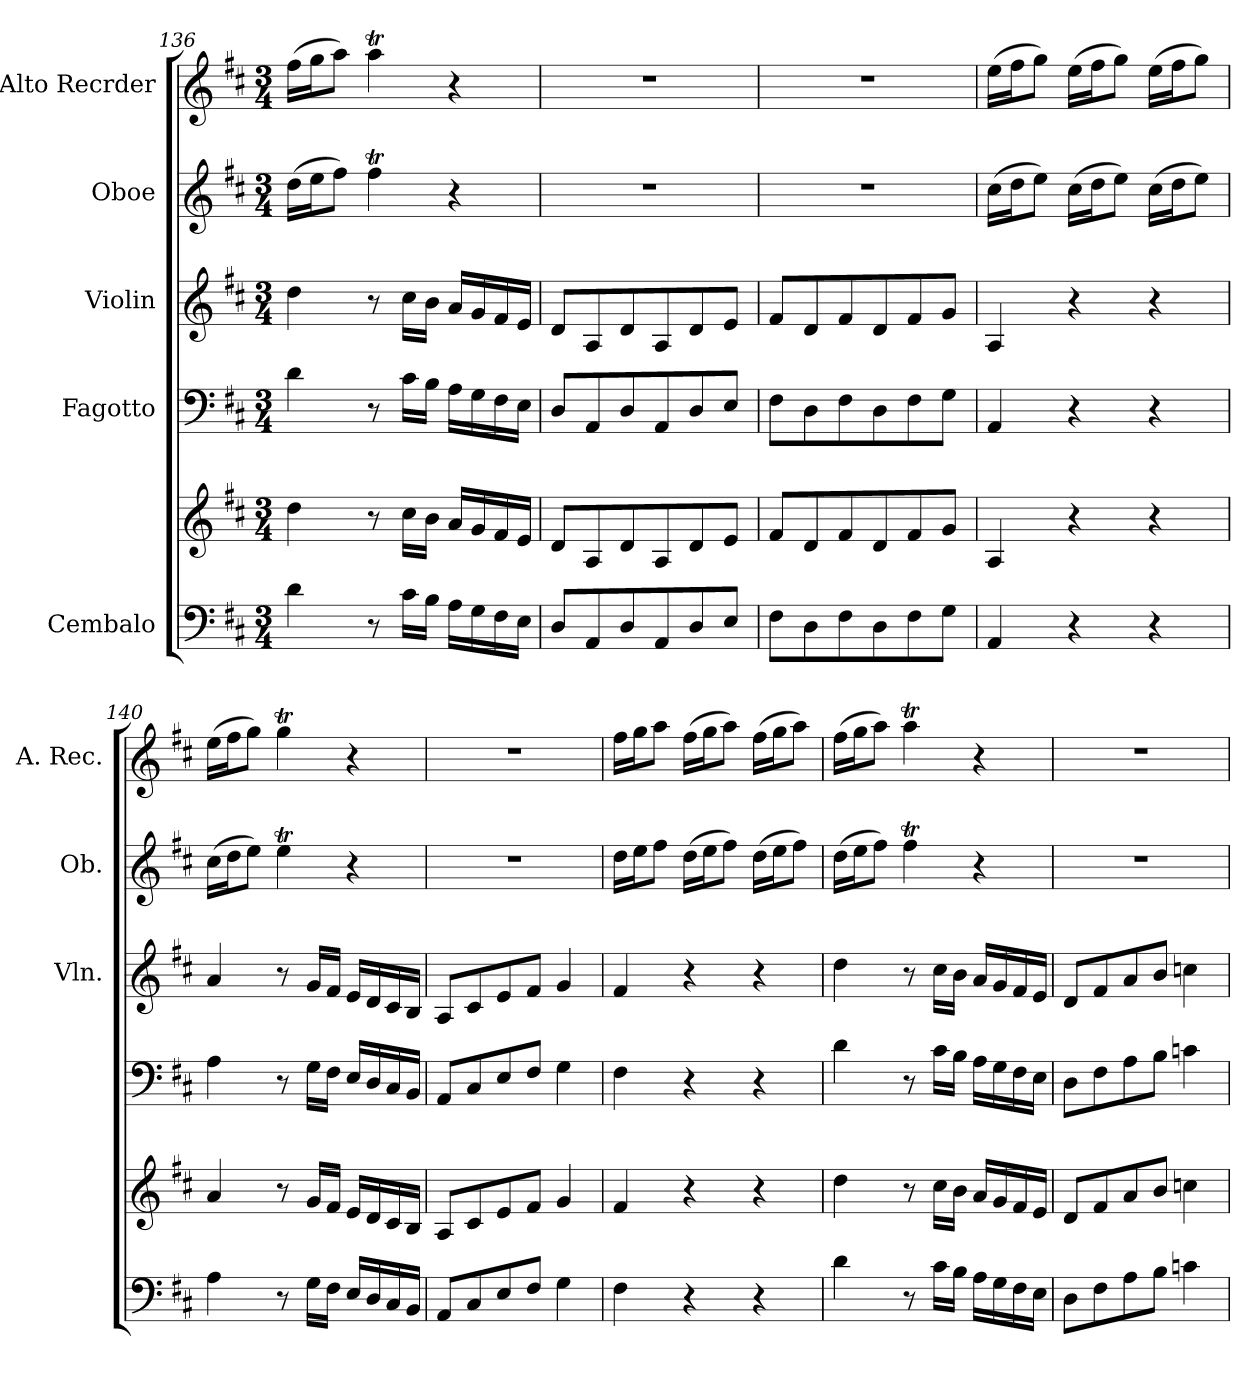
**kern	**kern	**kern	**kern	**kern	**kern
*part5	*part5	*part4	*part3	*part2	*part1
*staff6	*staff5	*staff4	*staff3	*staff2	*staff1
*I"Cembalo	*	*I"Fagotto	*I"Violin	*I"Oboe	*I"Alto Recrder
*	*	*	*I'Vln.	*I'Ob.	*I'A. Rec.
*clefF4	*clefG2	*clefF4	*clefG2	*clefG2	*clefG2
*k[f#c#]	*k[f#c#]	*k[f#c#]	*k[f#c#]	*k[f#c#]	*k[f#c#]
*M3/4	*M3/4	*M3/4	*M3/4	*M3/4	*M3/4
=136	=136	=136	=136	=136	=136
4d\	4dd\	4d\	4dd\	(16dd\LL	(16ff#\LL
.	.	.	.	16ee\J	16gg\J
.	.	.	.	8ff#\J)	8aa\J)
8r	8r	8r	8r	4ff#t\	4aaT\
16c#\LL	16cc#\LL	16c#\LL	16cc#\LL	.	.
16B\JJ	16b\JJ	16B\JJ	16b\JJ	.	.
16A\LL	16a/LL	16A\LL	16a/LL	4r	4r
16G\	16g/	16G\	16g/	.	.
16F#\	16f#/	16F#\	16f#/	.	.
16E\JJ	16e/JJ	16E\JJ	16e/JJ	.	.
=137	=137	=137	=137	=137	=137
8D/L	8d/L	8D/L	8d/L	2.r	2.r
8AA/	8A/	8AA/	8A/	.	.
8D/	8d/	8D/	8d/	.	.
8AA/	8A/	8AA/	8A/	.	.
8D/	8d/	8D/	8d/	.	.
8E/J	8e/J	8E/J	8e/J	.	.
=138	=138	=138	=138	=138	=138
8F#\L	8f#/L	8F#\L	8f#/L	2.r	2.r
8D\	8d/	8D\	8d/	.	.
8F#\	8f#/	8F#\	8f#/	.	.
8D\	8d/	8D\	8d/	.	.
8F#\	8f#/	8F#\	8f#/	.	.
8G\J	8g/J	8G\J	8g/J	.	.
=139	=139	=139	=139	=139	=139
4AA/	4A/	4AA/	4A/	(16cc#\LL	(16ee\LL
.	.	.	.	16dd\J	16ff#\J
.	.	.	.	8ee\J)	8gg\J)
4r	4r	4r	4r	(16cc#\LL	(16ee\LL
.	.	.	.	16dd\J	16ff#\J
.	.	.	.	8ee\J)	8gg\J)
4r	4r	4r	4r	(16cc#\LL	(16ee\LL
.	.	.	.	16dd\J	16ff#\J
.	.	.	.	8ee\J)	8gg\J)
=140	=140	=140	=140	=140	=140
4A\	4a/	4A\	4a/	(16cc#\LL	(16ee\LL
.	.	.	.	16dd\J	16ff#\J
.	.	.	.	8ee\J)	8gg\J)
8r	8r	8r	8r	4eeT\	4ggT\
16G\LL	16g/LL	16G\LL	16g/LL	.	.
16F#\JJ	16f#/JJ	16F#\JJ	16f#/JJ	.	.
16E/LL	16e/LL	16E/LL	16e/LL	4r	4r
16D/	16d/	16D/	16d/	.	.
16C#/	16c#/	16C#/	16c#/	.	.
16BB/JJ	16B/JJ	16BB/JJ	16B/JJ	.	.
=141	=141	=141	=141	=141	=141
8AA/L	8A/L	8AA/L	8A/L	2.r	2.r
8C#/	8c#/	8C#/	8c#/	.	.
8E/	8e/	8E/	8e/	.	.
8F#/J	8f#/J	8F#/J	8f#/J	.	.
4G\	4g/	4G\	4g/	.	.
!!LO:LB:g=z
=142	=142	=142	=142	=142	=142
4F#\	4f#/	4F#\	4f#/	16dd\LL	16ff#\LL
.	.	.	.	16ee\J	16gg\J
.	.	.	.	8ff#\J	8aa\J
4r	4r	4r	4r	(16dd\LL	(16ff#\LL
.	.	.	.	16ee\J	16gg\J
.	.	.	.	8ff#\J)	8aa\J)
4r	4r	4r	4r	(16dd\LL	(16ff#\LL
.	.	.	.	16ee\J	16gg\J
.	.	.	.	8ff#\J)	8aa\J)
=143	=143	=143	=143	=143	=143
4d\	4dd\	4d\	4dd\	(16dd\LL	(16ff#\LL
.	.	.	.	16ee\J	16gg\J
.	.	.	.	8ff#\J)	8aa\J)
8r	8r	8r	8r	4ff#t\	4aaT\
16c#\LL	16cc#\LL	16c#\LL	16cc#\LL	.	.
16B\JJ	16b\JJ	16B\JJ	16b\JJ	.	.
16A\LL	16a/LL	16A\LL	16a/LL	4r	4r
16G\	16g/	16G\	16g/	.	.
16F#\	16f#/	16F#\	16f#/	.	.
16E\JJ	16e/JJ	16E\JJ	16e/JJ	.	.
=144	=144	=144	=144	=144	=144
8D\L	8d/L	8D\L	8d/L	2.r	2.r
8F#\	8f#/	8F#\	8f#/	.	.
8A\	8a/	8A\	8a/	.	.
8B\J	8b/J	8B\J	8b/J	.	.
4cn\	4ccn\	4cn\	4ccn\	.	.
=	=	=	=	=	=
*-	*-	*-	*-	*-	*-
